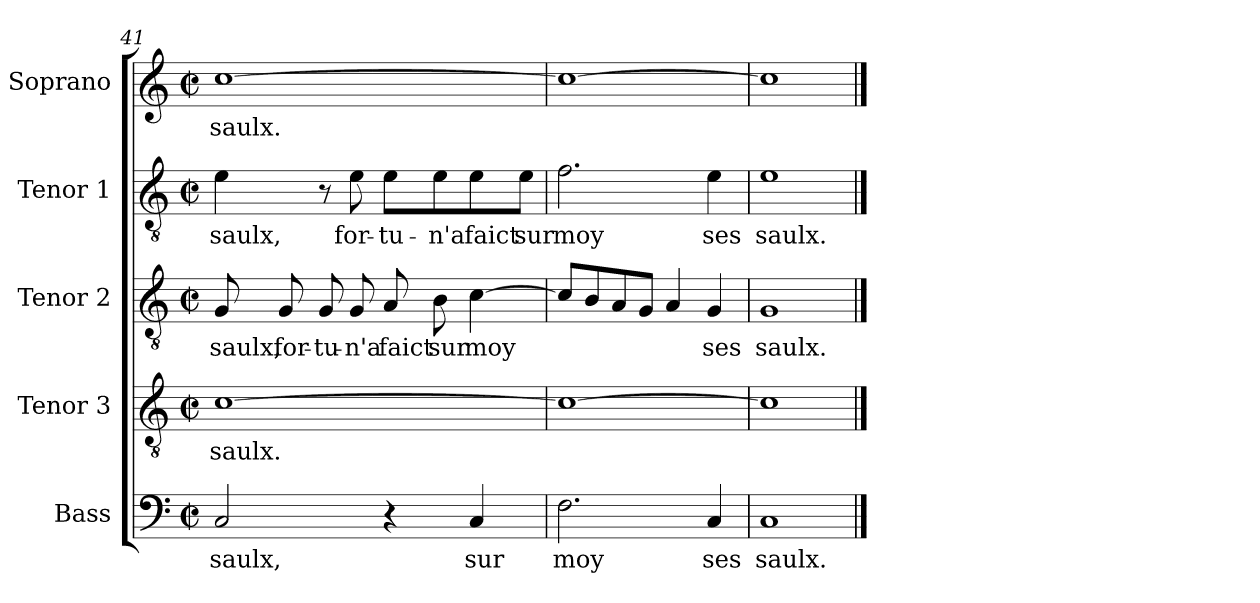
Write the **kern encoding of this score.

**kern	**text	**kern	**text	**kern	**text	**kern	**text	**kern	**text
*part5	*part5	*part4	*part4	*part3	*part3	*part2	*part2	*part1	*part1
*staff5	*staff5	*staff4	*staff4	*staff3	*staff3	*staff2	*staff2	*staff1	*staff1
*I"Bass	*	*I"Tenor 3	*	*I"Tenor 2	*	*I"Tenor 1	*	*I"Soprano	*
*I'B	*	*I'T 3	*	*I'T 2	*	*I'T 1	*	*I'S	*
*clefF4	*	*clefGv2	*	*clefGv2	*	*clefGv2	*	*clefG2	*
*k[]	*	*k[]	*	*k[]	*	*k[]	*	*k[]	*
*C:	*	*C:	*	*C:	*	*C:	*	*C:	*
*M2/2	*	*M2/2	*	*M2/2	*	*M2/2	*	*M2/2	*
*met(c|)	*	*met(c|)	*	*met(c|)	*	*met(c|)	*	*met(c|)	*
=41	=41	=41	=41	=41	=41	=41	=41	=41	=41
2C/	saulx,	[1c	saulx.	8G/	saulx,	4e\	saulx,	[1cc	saulx.
.	.	.	.	8G/	for-	.	.	.	.
.	.	.	.	8G/	-tu-	8r	.	.	.
.	.	.	.	8G/	-n'a	8e\	for-	.	.
4r	.	.	.	8A/	faict	8e\L	-tu-	.	.
.	.	.	.	8B\	sur	8e\	-n'a	.	.
4C/	sur	.	.	[4c\	moy	8e\	faict	.	.
.	.	.	.	.	.	8e\J	sur	.	.
=42	=42	=42	=42	=42	=42	=42	=42	=42	=42
2.F\	moy	1c_	.	8c/L]	.	2.f\	moy	1cc_	.
.	.	.	.	8B/	.	.	.	.	.
.	.	.	.	8A/	.	.	.	.	.
.	.	.	.	8G/J	.	.	.	.	.
.	.	.	.	4A/	.	.	.	.	.
4C/	ses	.	.	4G/	ses	4e\	ses	.	.
=43	=43	=43	=43	=43	=43	=43	=43	=43	=43
1C	saulx.	1c]	.	1G	saulx.	1e	saulx.	1cc]	.
==	==	==	==	==	==	==	==	==	==
*-	*-	*-	*-	*-	*-	*-	*-	*-	*-
